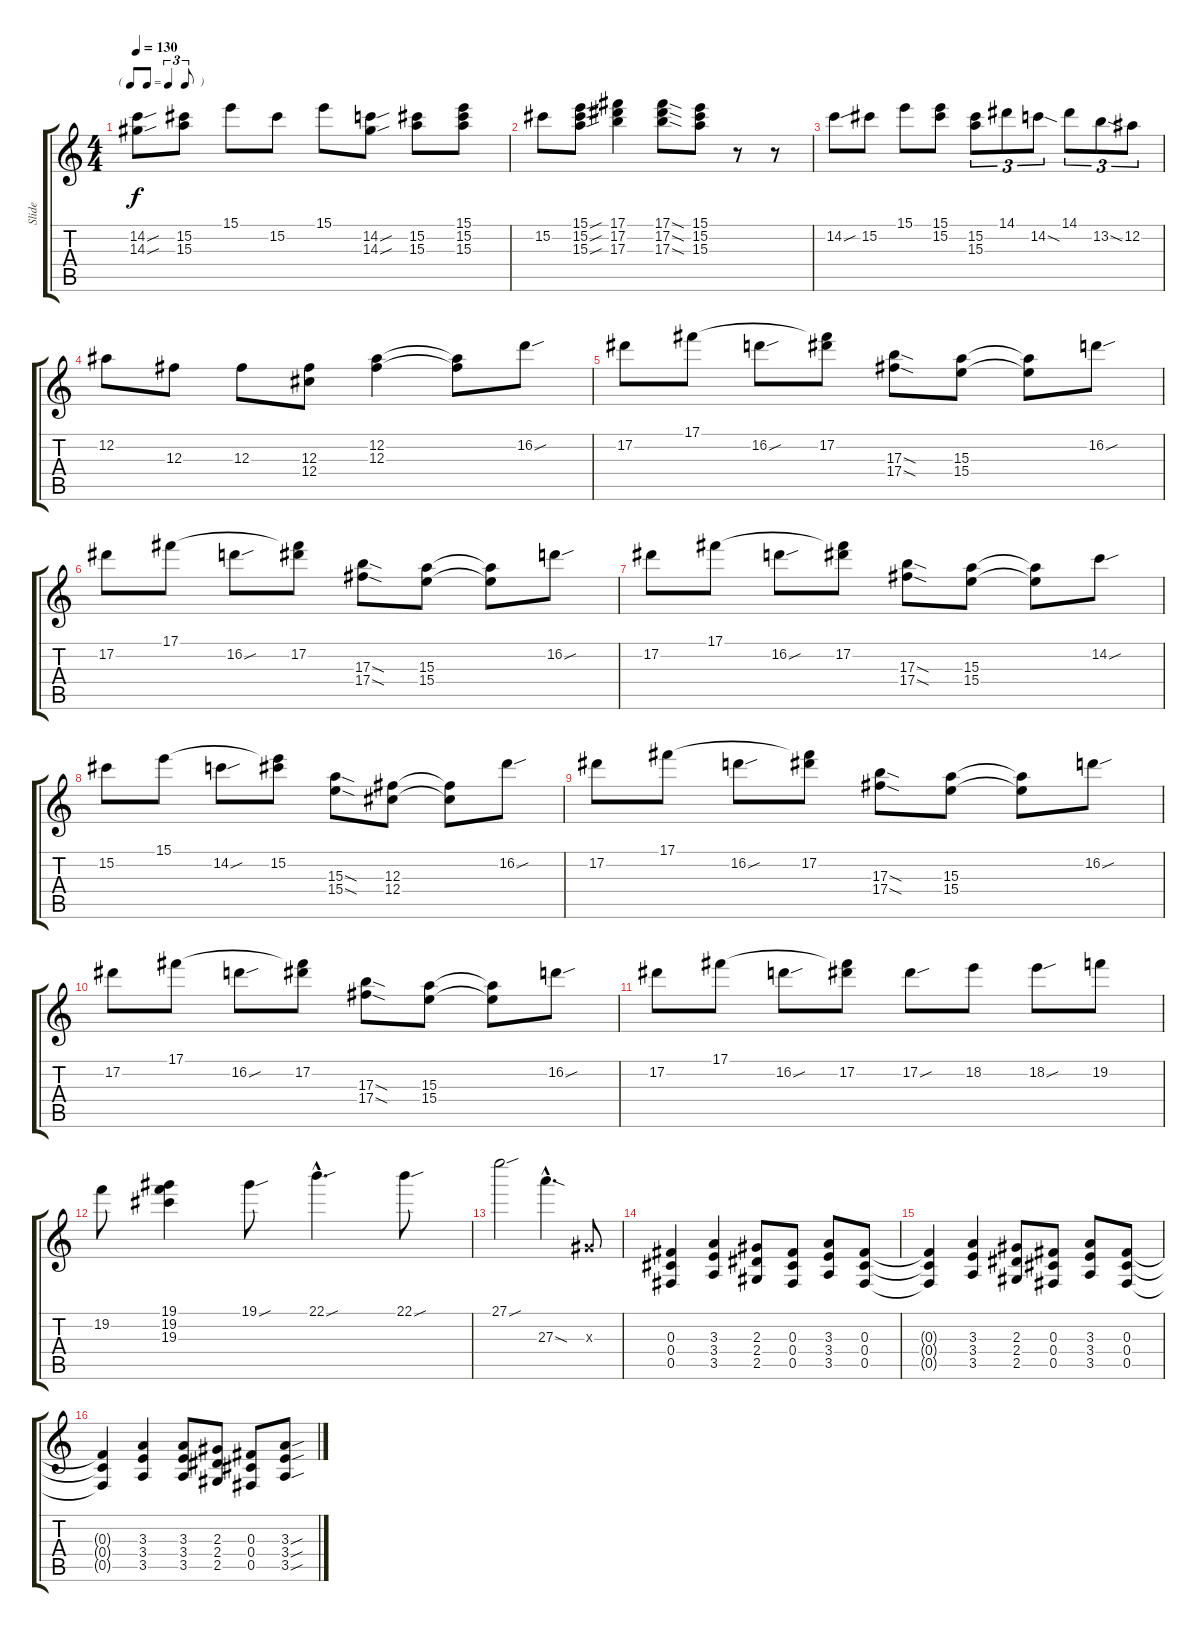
\track ("Slide" "Slide") {instrument overdrivenguitar}
\staff {score tabs}
\tuning (Db4 Bb3 Gb3 Db3 Gb2 Db2) {hide}
\ts (4 4)
\tf triplet8th
\tempo 130
\clef g2
\ks c
(14.2{sou} 14.3{sou}).8{dy f} (15.2 15.3).8 15.1.8 15.2.8 15.1.8 (14.2{sou} 14.3{sou}).8 (15.2 15.3).8 (15.1 15.2 15.3).8 |
15.2.8 (15.1{sou} 15.2{sou} 15.3{sou}).8 (17.1 17.2 17.3).4 (17.1{sod} 17.2{sod} 17.3{sod}).8 (15.1 15.2 15.3).8 r.8 r.8 |
14.2{sou}.8 15.2.8 15.1.8 (15.1 15.2).8 (15.2 15.3).8{tu (3 2)} 14.1.8{tu (3 2)} 14.2{sod}.8{tu (3 2)} 14.1.8{tu (3 2)} 13.2{sod}.8{tu (3 2)} 12.2.8{tu (3 2)} |
12.2.8 12.3.8 12.3.8 (12.3 12.4).8 (12.2 12.3).4 (12.2{t} 12.3{t}).8 16.2{sou}.8 |
17.2.8 17.1.8 16.2{sou}.8 (17.1{t} 17.2).8 (17.3{sod} 17.4{sod}).8 (15.3 15.4).8 (15.3{t} 15.4{t}).8 16.2{sou}.8 |
17.2.8 17.1.8 16.2{sou}.8 (17.1{t} 17.2).8 (17.3{sod} 17.4{sod}).8 (15.3 15.4).8 (15.3{t} 15.4{t}).8 16.2{sou}.8 |
17.2.8 17.1.8 16.2{sou}.8 (17.1{t} 17.2).8 (17.3{sod} 17.4{sod}).8 (15.3 15.4).8 (15.3{t} 15.4{t}).8 14.2{sou}.8 |
15.2.8 15.1.8 14.2{sou}.8 (15.1{t} 15.2).8 (15.3{sod} 15.4{sod}).8 (12.3 12.4).8 (12.3{t} 12.4{t}).8 16.2{sou}.8 |
17.2.8 17.1.8 16.2{sou}.8 (17.1{t} 17.2).8 (17.3{sod} 17.4{sod}).8 (15.3 15.4).8 (15.3{t} 15.4{t}).8 16.2{sou}.8 |
17.2.8 17.1.8 16.2{sou}.8 (17.1{t} 17.2).8 (17.3{sod} 17.4{sod}).8 (15.3 15.4).8 (15.3{t} 15.4{t}).8 16.2{sou}.8 |
17.2.8 17.1.8 16.2{sou}.8 (17.1{t} 17.2).8 17.2{sou}.8 18.2.8 18.2{sou}.8 19.2.8 |
19.2.8 (19.1 19.2 19.3).4 19.1{sou}.8 22.1{sou hac}.4{d} 22.1{sou}.8 |
27.1{sou}.2 27.3{sod hac}.4{d} 2.3{x}.8 |
(0.3 0.4 0.5).4 (3.3 3.4 3.5).4 (2.3 2.4 2.5).8 (0.3 0.4 0.5).8 (3.3 3.4 3.5).8 (0.3 0.4 0.5).8 |
(0.3{t} 0.4{t} 0.5{t}).4 (3.3 3.4 3.5).4 (2.3 2.4 2.5).8 (0.3 0.4 0.5).8 (3.3 3.4 3.5).8 (0.3 0.4 0.5).8 |
(0.3{t} 0.4{t} 0.5{t}).4 (3.3 3.4 3.5).4 (3.3 3.4 3.5).8 (2.3 2.4 2.5).8 (0.3 0.4 0.5).8 (3.3{sou} 3.4{sou} 3.5{sou}).8
